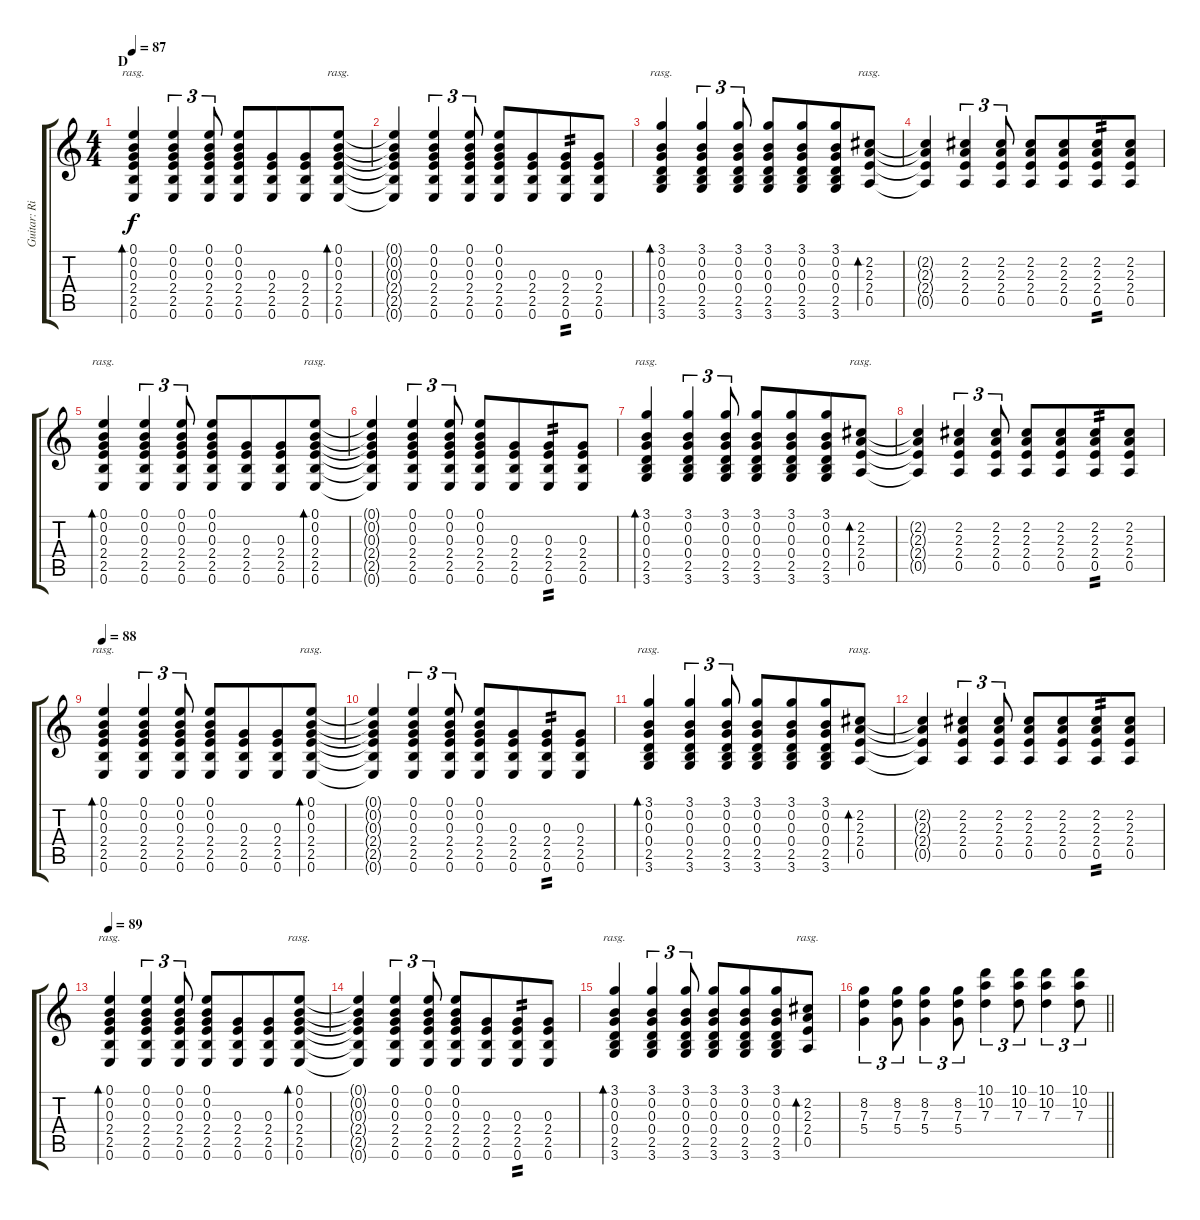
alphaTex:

\track ("Guitar: Rik" "Guitar: Ri") {instrument electricguitarclean}
\staff {score tabs}
\tuning (E4 B3 G3 D3 A2 E2) {hide}
\ts (4 4)
\section ("" "D")
\tempo 87
\clef g2
\ks c
(0.1 0.2 0.3 2.4 2.5 0.6).4{bd 480 rasg ii dy f} (0.1 0.2 0.3 2.4 2.5 0.6).4{tu (3 2)} (0.1 0.2 0.3 2.4 2.5 0.6).8{tu (3 2)} (0.1 0.2 0.3 2.4 2.5 0.6).8 (0.3 2.4 2.5 0.6).8{beam merge} (0.3 2.4 2.5 0.6).8 (0.1 0.2 0.3 2.4 2.5 0.6).8{bd 480 rasg ii} |
(0.1{t} 0.2{t} 0.3{t} 2.4{t} 2.5{t} 0.6{t}).4 (0.1 0.2 0.3 2.4 2.5 0.6).4{tu (3 2)} (0.1 0.2 0.3 2.4 2.5 0.6).8{tu (3 2)} (0.1 0.2 0.3 2.4 2.5 0.6).8 (0.3 2.4 2.5 0.6).8{beam merge} (0.3 2.4 2.5 0.6).8{tp 2} (0.3 2.4 2.5 0.6).8 |
(3.1 0.2 0.3 0.4 2.5 3.6).4{bd 480 rasg ii} (3.1 0.2 0.3 0.4 2.5 3.6).4{tu (3 2)} (3.1 0.2 0.3 0.4 2.5 3.6).8{tu (3 2)} (3.1 0.2 0.3 0.4 2.5 3.6).8 (3.1 0.2 0.3 0.4 2.5 3.6).8{beam merge} (3.1 0.2 0.3 0.4 2.5 3.6).8{beam merge} (2.2 2.3 2.4 0.5).8{bd 480 rasg ii} |
(2.2{t} 2.3{t} 2.4{t} 0.5{t}).4 (2.2 2.3 2.4 0.5).4{tu (3 2)} (2.2 2.3 2.4 0.5).8{tu (3 2)} (2.2 2.3 2.4 0.5).8 (2.2 2.3 2.4 0.5).8{beam merge} (2.2 2.3 2.4 0.5).8{tp 2} (2.2 2.3 2.4 0.5).8 |
(0.1 0.2 0.3 2.4 2.5 0.6).4{bd 480 rasg ii} (0.1 0.2 0.3 2.4 2.5 0.6).4{tu (3 2)} (0.1 0.2 0.3 2.4 2.5 0.6).8{tu (3 2)} (0.1 0.2 0.3 2.4 2.5 0.6).8 (0.3 2.4 2.5 0.6).8{beam merge} (0.3 2.4 2.5 0.6).8 (0.1 0.2 0.3 2.4 2.5 0.6).8{bd 480 rasg ii} |
(0.1{t} 0.2{t} 0.3{t} 2.4{t} 2.5{t} 0.6{t}).4 (0.1 0.2 0.3 2.4 2.5 0.6).4{tu (3 2)} (0.1 0.2 0.3 2.4 2.5 0.6).8{tu (3 2)} (0.1 0.2 0.3 2.4 2.5 0.6).8 (0.3 2.4 2.5 0.6).8{beam merge} (0.3 2.4 2.5 0.6).8{tp 2} (0.3 2.4 2.5 0.6).8 |
(3.1 0.2 0.3 0.4 2.5 3.6).4{bd 480 rasg ii} (3.1 0.2 0.3 0.4 2.5 3.6).4{tu (3 2)} (3.1 0.2 0.3 0.4 2.5 3.6).8{tu (3 2)} (3.1 0.2 0.3 0.4 2.5 3.6).8 (3.1 0.2 0.3 0.4 2.5 3.6).8{beam merge} (3.1 0.2 0.3 0.4 2.5 3.6).8{beam merge} (2.2 2.3 2.4 0.5).8{bd 480 rasg ii} |
(2.2{t} 2.3{t} 2.4{t} 0.5{t}).4 (2.2 2.3 2.4 0.5).4{tu (3 2)} (2.2 2.3 2.4 0.5).8{tu (3 2)} (2.2 2.3 2.4 0.5).8 (2.2 2.3 2.4 0.5).8{beam merge} (2.2 2.3 2.4 0.5).8{tp 2} (2.2 2.3 2.4 0.5).8 |
\tempo 88
(0.1 0.2 0.3 2.4 2.5 0.6).4{bd 480 rasg ii} (0.1 0.2 0.3 2.4 2.5 0.6).4{tu (3 2)} (0.1 0.2 0.3 2.4 2.5 0.6).8{tu (3 2)} (0.1 0.2 0.3 2.4 2.5 0.6).8 (0.3 2.4 2.5 0.6).8{beam merge} (0.3 2.4 2.5 0.6).8 (0.1 0.2 0.3 2.4 2.5 0.6).8{bd 480 rasg ii} |
(0.1{t} 0.2{t} 0.3{t} 2.4{t} 2.5{t} 0.6{t}).4 (0.1 0.2 0.3 2.4 2.5 0.6).4{tu (3 2)} (0.1 0.2 0.3 2.4 2.5 0.6).8{tu (3 2)} (0.1 0.2 0.3 2.4 2.5 0.6).8 (0.3 2.4 2.5 0.6).8{beam merge} (0.3 2.4 2.5 0.6).8{tp 2} (0.3 2.4 2.5 0.6).8 |
(3.1 0.2 0.3 0.4 2.5 3.6).4{bd 480 rasg ii} (3.1 0.2 0.3 0.4 2.5 3.6).4{tu (3 2)} (3.1 0.2 0.3 0.4 2.5 3.6).8{tu (3 2)} (3.1 0.2 0.3 0.4 2.5 3.6).8 (3.1 0.2 0.3 0.4 2.5 3.6).8{beam merge} (3.1 0.2 0.3 0.4 2.5 3.6).8{beam merge} (2.2 2.3 2.4 0.5).8{bd 480 rasg ii} |
(2.2{t} 2.3{t} 2.4{t} 0.5{t}).4 (2.2 2.3 2.4 0.5).4{tu (3 2)} (2.2 2.3 2.4 0.5).8{tu (3 2)} (2.2 2.3 2.4 0.5).8 (2.2 2.3 2.4 0.5).8{beam merge} (2.2 2.3 2.4 0.5).8{tp 2} (2.2 2.3 2.4 0.5).8 |
\tempo 89
(0.1 0.2 0.3 2.4 2.5 0.6).4{bd 480 rasg ii} (0.1 0.2 0.3 2.4 2.5 0.6).4{tu (3 2)} (0.1 0.2 0.3 2.4 2.5 0.6).8{tu (3 2)} (0.1 0.2 0.3 2.4 2.5 0.6).8 (0.3 2.4 2.5 0.6).8{beam merge} (0.3 2.4 2.5 0.6).8 (0.1 0.2 0.3 2.4 2.5 0.6).8{bd 480 rasg ii} |
(0.1{t} 0.2{t} 0.3{t} 2.4{t} 2.5{t} 0.6{t}).4 (0.1 0.2 0.3 2.4 2.5 0.6).4{tu (3 2)} (0.1 0.2 0.3 2.4 2.5 0.6).8{tu (3 2)} (0.1 0.2 0.3 2.4 2.5 0.6).8 (0.3 2.4 2.5 0.6).8{beam merge} (0.3 2.4 2.5 0.6).8{tp 2} (0.3 2.4 2.5 0.6).8 |
(3.1 0.2 0.3 0.4 2.5 3.6).4{bd 480 rasg ii} (3.1 0.2 0.3 0.4 2.5 3.6).4{tu (3 2)} (3.1 0.2 0.3 0.4 2.5 3.6).8{tu (3 2)} (3.1 0.2 0.3 0.4 2.5 3.6).8 (3.1 0.2 0.3 0.4 2.5 3.6).8{beam merge} (3.1 0.2 0.3 0.4 2.5 3.6).8{beam merge} (2.2 2.3 2.4 0.5).8{bd 480 rasg ii} |
\barLineRight lightlight
(8.2 7.3 5.4).4{tu (3 2)} (8.2 7.3 5.4).8{tu (3 2)} (8.2 7.3 5.4).4{tu (3 2)} (8.2 7.3 5.4).8{tu (3 2)} (10.1 10.2 7.3).4{tu (3 2)} (10.1 10.2 7.3).8{tu (3 2)} (10.1 10.2 7.3).4{tu (3 2)} (10.1 10.2 7.3).8{tu (3 2)}
